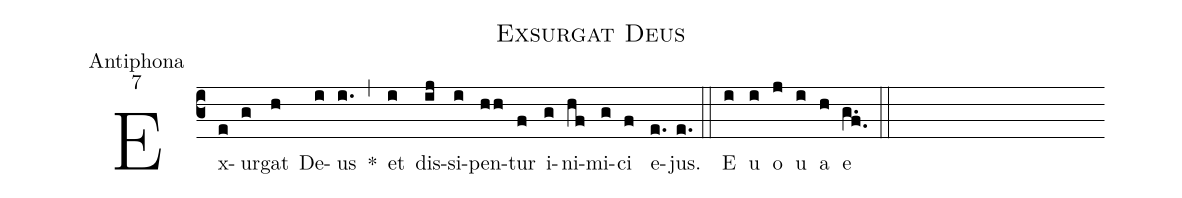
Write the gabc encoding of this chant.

name:Exsurgat Deus;
office-part:Antiphona;
mode:7;
%%
(c3) Ex(e)ur(g)gat(h) De(i)us(i.) *(,) et(i) dis(ij)si(i)pen(hh)tur(f) i(g)ni(hf)mi(g)ci(f) e(e.)jus.(e.) (::) <eu>E(i) u(i) o(j) u(i) a(h) e</eu>(g.f.) (::)
